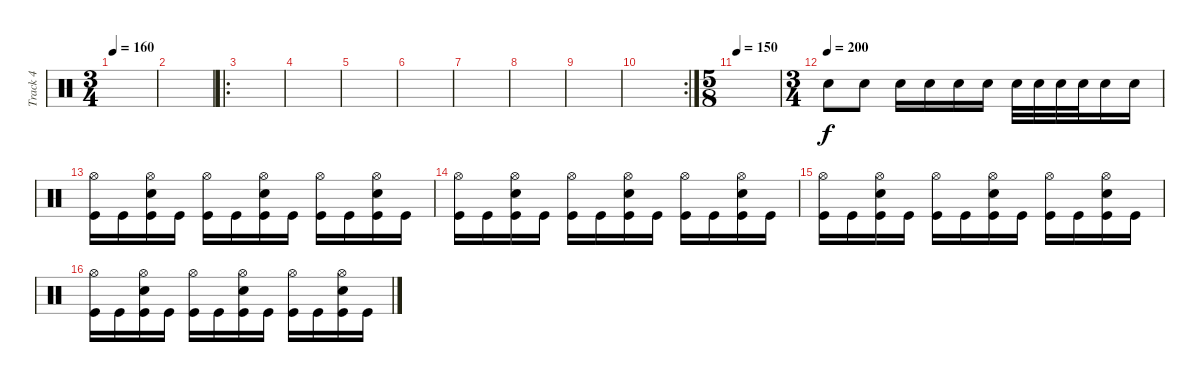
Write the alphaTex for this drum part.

\track ("Track 4" "Track 4") {instrument percussion}
\staff {score}
\articulation defaults
\ts (3 4)
\tempo 160
\clef neutral
\ks c
|
|
\ro
|
|
|
|
|
|
|
\rc 2
|
\ts (5 8)
\tempo 150
|
\ts (3 4)
\tempo (200)
"Snare (hit) 2".8 "Snare (hit) 2".8 "Snare (hit) 2".16 "Snare (hit) 2".16 "Snare (hit) 2".16 "Snare (hit) 2".16 "Snare (hit) 2".32 "Snare (hit) 2".32 "Snare (hit) 2".32 "Snare (hit) 2".32 "Snare (hit) 2".16 "Snare (hit) 2".16 |
("Hi-Hat (open)" "Kick (hit)").16 "Kick (hit)".16 ("Hi-Hat (open)" "Snare (hit) 2" "Kick (hit)").16 "Kick (hit)".16 ("Hi-Hat (open)" "Kick (hit)").16 "Kick (hit)".16 ("Hi-Hat (open)" "Snare (hit) 2" "Kick (hit)").16 "Kick (hit)".16 ("Hi-Hat (open)" "Kick (hit)").16 "Kick (hit)".16 ("Hi-Hat (open)" "Snare (hit) 2" "Kick (hit)").16 "Kick (hit)".16 |
("Hi-Hat (open)" "Kick (hit)").16 "Kick (hit)".16 ("Hi-Hat (open)" "Snare (hit) 2" "Kick (hit)").16 "Kick (hit)".16 ("Hi-Hat (open)" "Kick (hit)").16 "Kick (hit)".16 ("Hi-Hat (open)" "Snare (hit) 2" "Kick (hit)").16 "Kick (hit)".16 ("Hi-Hat (open)" "Kick (hit)").16 "Kick (hit)".16 ("Hi-Hat (open)" "Snare (hit) 2" "Kick (hit)").16 "Kick (hit)".16 |
("Hi-Hat (open)" "Kick (hit)").16 "Kick (hit)".16 ("Hi-Hat (open)" "Snare (hit) 2" "Kick (hit)").16 "Kick (hit)".16 ("Hi-Hat (open)" "Kick (hit)").16 "Kick (hit)".16 ("Hi-Hat (open)" "Snare (hit) 2" "Kick (hit)").16 "Kick (hit)".16 ("Hi-Hat (open)" "Kick (hit)").16 "Kick (hit)".16 ("Hi-Hat (open)" "Snare (hit) 2" "Kick (hit)").16 "Kick (hit)".16 |
("Hi-Hat (open)" "Kick (hit)").16 "Kick (hit)".16 ("Hi-Hat (open)" "Snare (hit) 2" "Kick (hit)").16 "Kick (hit)".16 ("Hi-Hat (open)" "Kick (hit)").16 "Kick (hit)".16 ("Hi-Hat (open)" "Snare (hit) 2" "Kick (hit)").16 "Kick (hit)".16 ("Hi-Hat (open)" "Kick (hit)").16 "Kick (hit)".16 ("Hi-Hat (open)" "Snare (hit) 2" "Kick (hit)").16 "Kick (hit)".16
